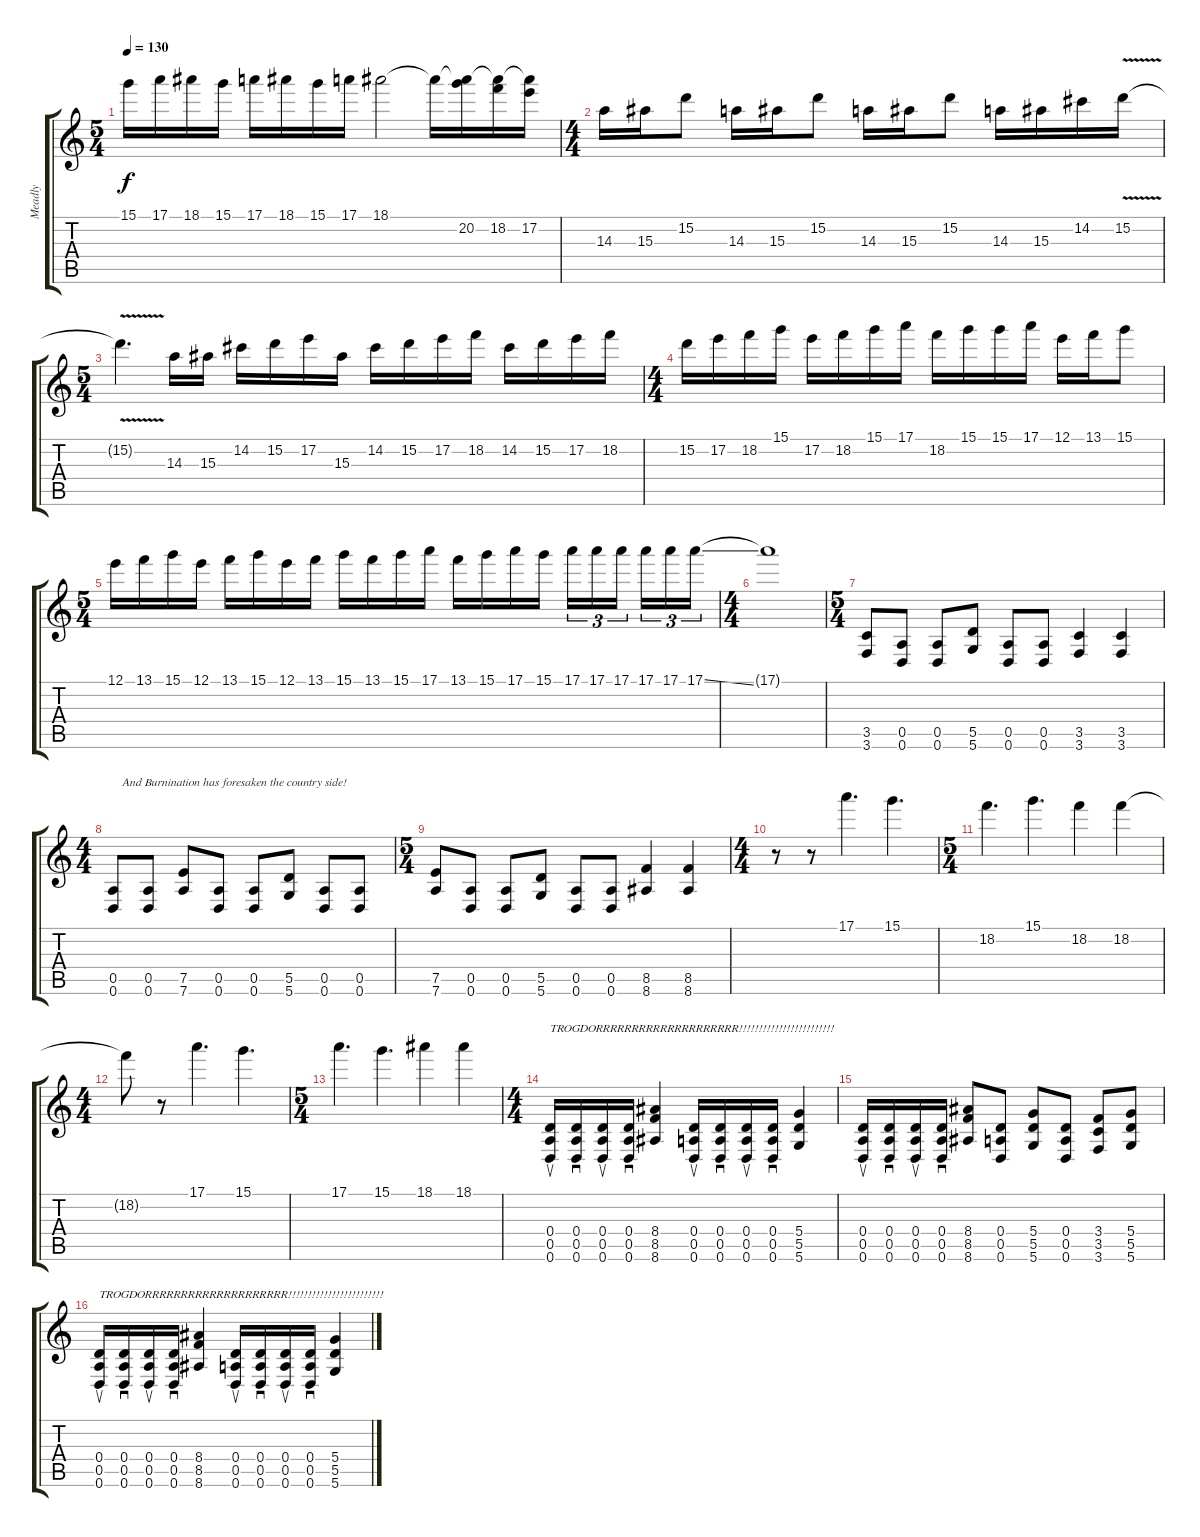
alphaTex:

\track ("Meadly" "Meadly") {instrument overdrivenguitar}
\staff {score tabs}
\tuning (E4 B3 G3 D3 A2 D2) {hide}
\ts (5 4)
\tempo 130
\clef g2
\ks c
15.1.16{dy f} 17.1.16 18.1.16 15.1.16 17.1.16 18.1.16 15.1.16 17.1.16 18.1.2 18.1{t}.16 (18.1{t} 20.2).16 (18.1{t} 18.2).16 (18.1{t} 17.2).16 |
\ts (4 4)
14.3.16 15.3.16 15.2.8 14.3.16 15.3.16 15.2.8 14.3.16 15.3.16 15.2.8 14.3.16 15.3.16 14.2.16 15.2{v}.16 |
\ts (5 4)
15.2{t}.4{d} 14.3.16 15.3.16 14.2.16 15.2.16 17.2.16 15.3.16 14.2.16 15.2.16 17.2.16 18.2.16 14.2.16 15.2.16 17.2.16 18.2.16 |
\ts (4 4)
15.2.16 17.2.16 18.2.16 15.1.16 17.2.16 18.2.16 15.1.16 17.1.16 18.2.16 15.1.16 15.1.16 17.1.16 12.1.16 13.1.16 15.1.8 |
\ts (5 4)
12.1.16 13.1.16 15.1.16 12.1.16 13.1.16 15.1.16 12.1.16 13.1.16 15.1.16 13.1.16 15.1.16 17.1.16 13.1.16 15.1.16 17.1.16 15.1.16 17.1.16{tu (3 2)} 17.1.16{tu (3 2)} 17.1.16{tu (3 2) beam splitsecondary} 17.1.16{tu (3 2)} 17.1.16{tu (3 2)} 17.1{ss}.16{tu (3 2)} |
\ts (4 4)
17.1{t}.1 |
\ts (5 4)
(3.5 3.6).8{volume 9} (0.5 0.6).8 (0.5 0.6).8 (5.5 5.6).8 (0.5 0.6).8 (0.5 0.6).8 (3.5 3.6).4 (3.5 3.6).4 |
\ts (4 4)
(0.5 0.6).8{txt "   And Burnination has foresaken the country side!"} (0.5 0.6).8 (7.5 7.6).8 (0.5 0.6).8 (0.5 0.6).8 (5.5 5.6).8 (0.5 0.6).8 (0.5 0.6).8 |
\ts (5 4)
(7.5 7.6).8 (0.5 0.6).8 (0.5 0.6).8 (5.5 5.6).8 (0.5 0.6).8 (0.5 0.6).8 (8.5 8.6).4 (8.5 8.6).4 |
\ts (4 4)
r.8 r.8 17.1.4{d} 15.1.4{d} |
\ts (5 4)
18.2.4{d} 15.1.4{d} 18.2.4 18.2.4 |
\ts (4 4)
18.2{t}.8 r.8 17.1.4{d} 15.1.4{d} |
\ts (5 4)
17.1.4{d} 15.1.4{d} 18.1.4 18.1.4 |
\ts (4 4)
(0.4 0.5 0.6).16{su txt "TROGDORRRRRRRRRRRRRRRRRRRR!!!!!!!!!!!!!!!!!!!!!!!!" volume 8} (0.4 0.5 0.6).16{sd} (0.4 0.5 0.6).16{su} (0.4 0.5 0.6).16{sd} (8.4 8.5 8.6).4 (0.4 0.5 0.6).16{su} (0.4 0.5 0.6).16{sd} (0.4 0.5 0.6).16{su} (0.4 0.5 0.6).16{sd} (5.4 5.5 5.6).4 |
(0.4 0.5 0.6).16{su} (0.4 0.5 0.6).16{sd} (0.4 0.5 0.6).16{su} (0.4 0.5 0.6).16{sd} (8.4 8.5 8.6).8 (0.4 0.5 0.6).8 (5.4 5.5 5.6).8 (0.4 0.5 0.6).8 (3.4 3.5 3.6).8 (5.4 5.5 5.6).8 |
(0.4 0.5 0.6).16{su txt "TROGDORRRRRRRRRRRRRRRRRRRR!!!!!!!!!!!!!!!!!!!!!!!!"} (0.4 0.5 0.6).16{sd} (0.4 0.5 0.6).16{su} (0.4 0.5 0.6).16{sd} (8.4 8.5 8.6).4 (0.4 0.5 0.6).16{su} (0.4 0.5 0.6).16{sd} (0.4 0.5 0.6).16{su} (0.4 0.5 0.6).16{sd} (5.4 5.5 5.6).4
